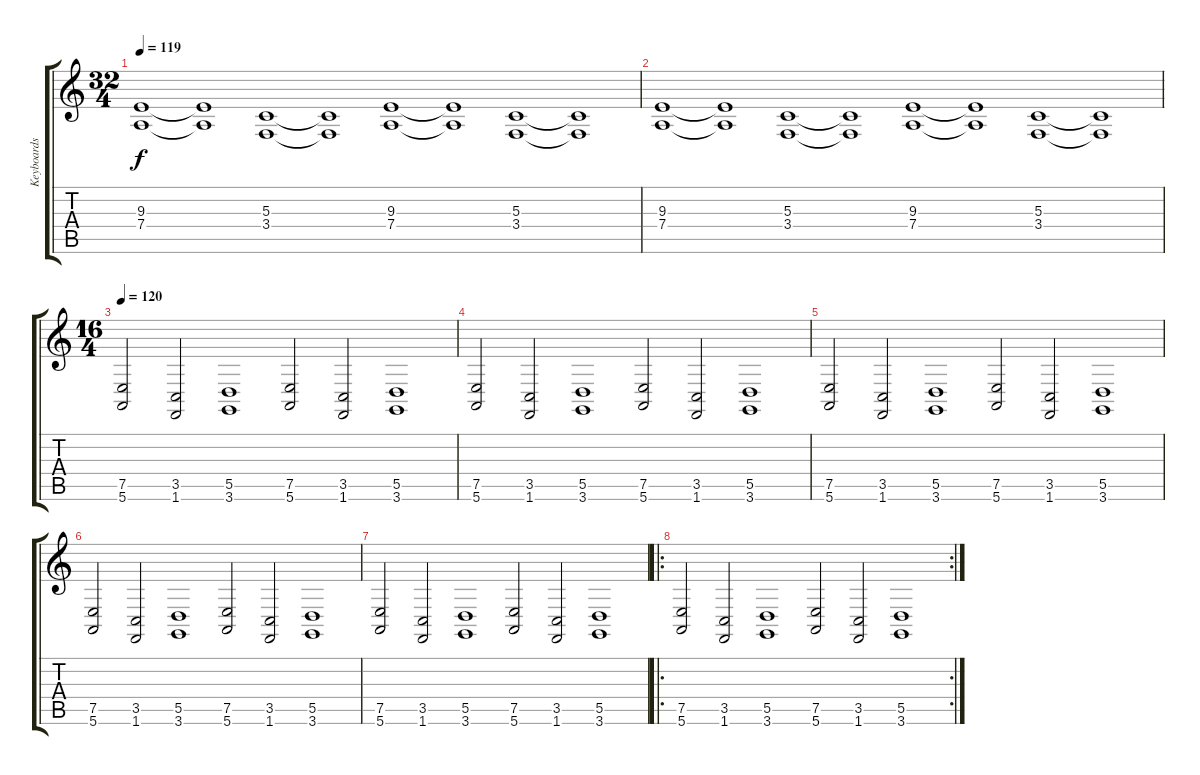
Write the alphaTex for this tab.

\track ("Keyboards (Main Synthesizer)" "Keyboards ") {instrument synthstrings2}
\staff {score tabs}
\tuning (E4 B3 G3 D3 A2 E2) {hide}
\ts (32 4)
\tempo 119
\clef g2
\ks c
(9.3 7.4).1{dy f volume 12} (9.3{t} 7.4{t}).1 (5.3 3.4).1 (5.3{t} 3.4{t}).1 (9.3 7.4).1 (9.3{t} 7.4{t}).1 (5.3 3.4).1 (5.3{t} 3.4{t}).1 |
(9.3 7.4).1{volume 12} (9.3{t} 7.4{t}).1 (5.3 3.4).1 (5.3{t} 3.4{t}).1 (9.3 7.4).1 (9.3{t} 7.4{t}).1 (5.3 3.4).1 (5.3{t} 3.4{t}).1 |
\ts (16 4)
\tempo 120
(7.5 5.6).2 (3.5 1.6).2 (5.5 3.6).1 (7.5 5.6).2 (3.5 1.6).2 (5.5 3.6).1 |
(7.5 5.6).2 (3.5 1.6).2 (5.5 3.6).1 (7.5 5.6).2 (3.5 1.6).2 (5.5 3.6).1 |
(7.5 5.6).2 (3.5 1.6).2 (5.5 3.6).1 (7.5 5.6).2 (3.5 1.6).2 (5.5 3.6).1 |
(7.5 5.6).2 (3.5 1.6).2 (5.5 3.6).1 (7.5 5.6).2 (3.5 1.6).2 (5.5 3.6).1 |
(7.5 5.6).2 (3.5 1.6).2 (5.5 3.6).1 (7.5 5.6).2 (3.5 1.6).2 (5.5 3.6).1 |
\ro
\rc 2
(7.5 5.6).2 (3.5 1.6).2 (5.5 3.6).1 (7.5 5.6).2 (3.5 1.6).2 (5.5 3.6).1
